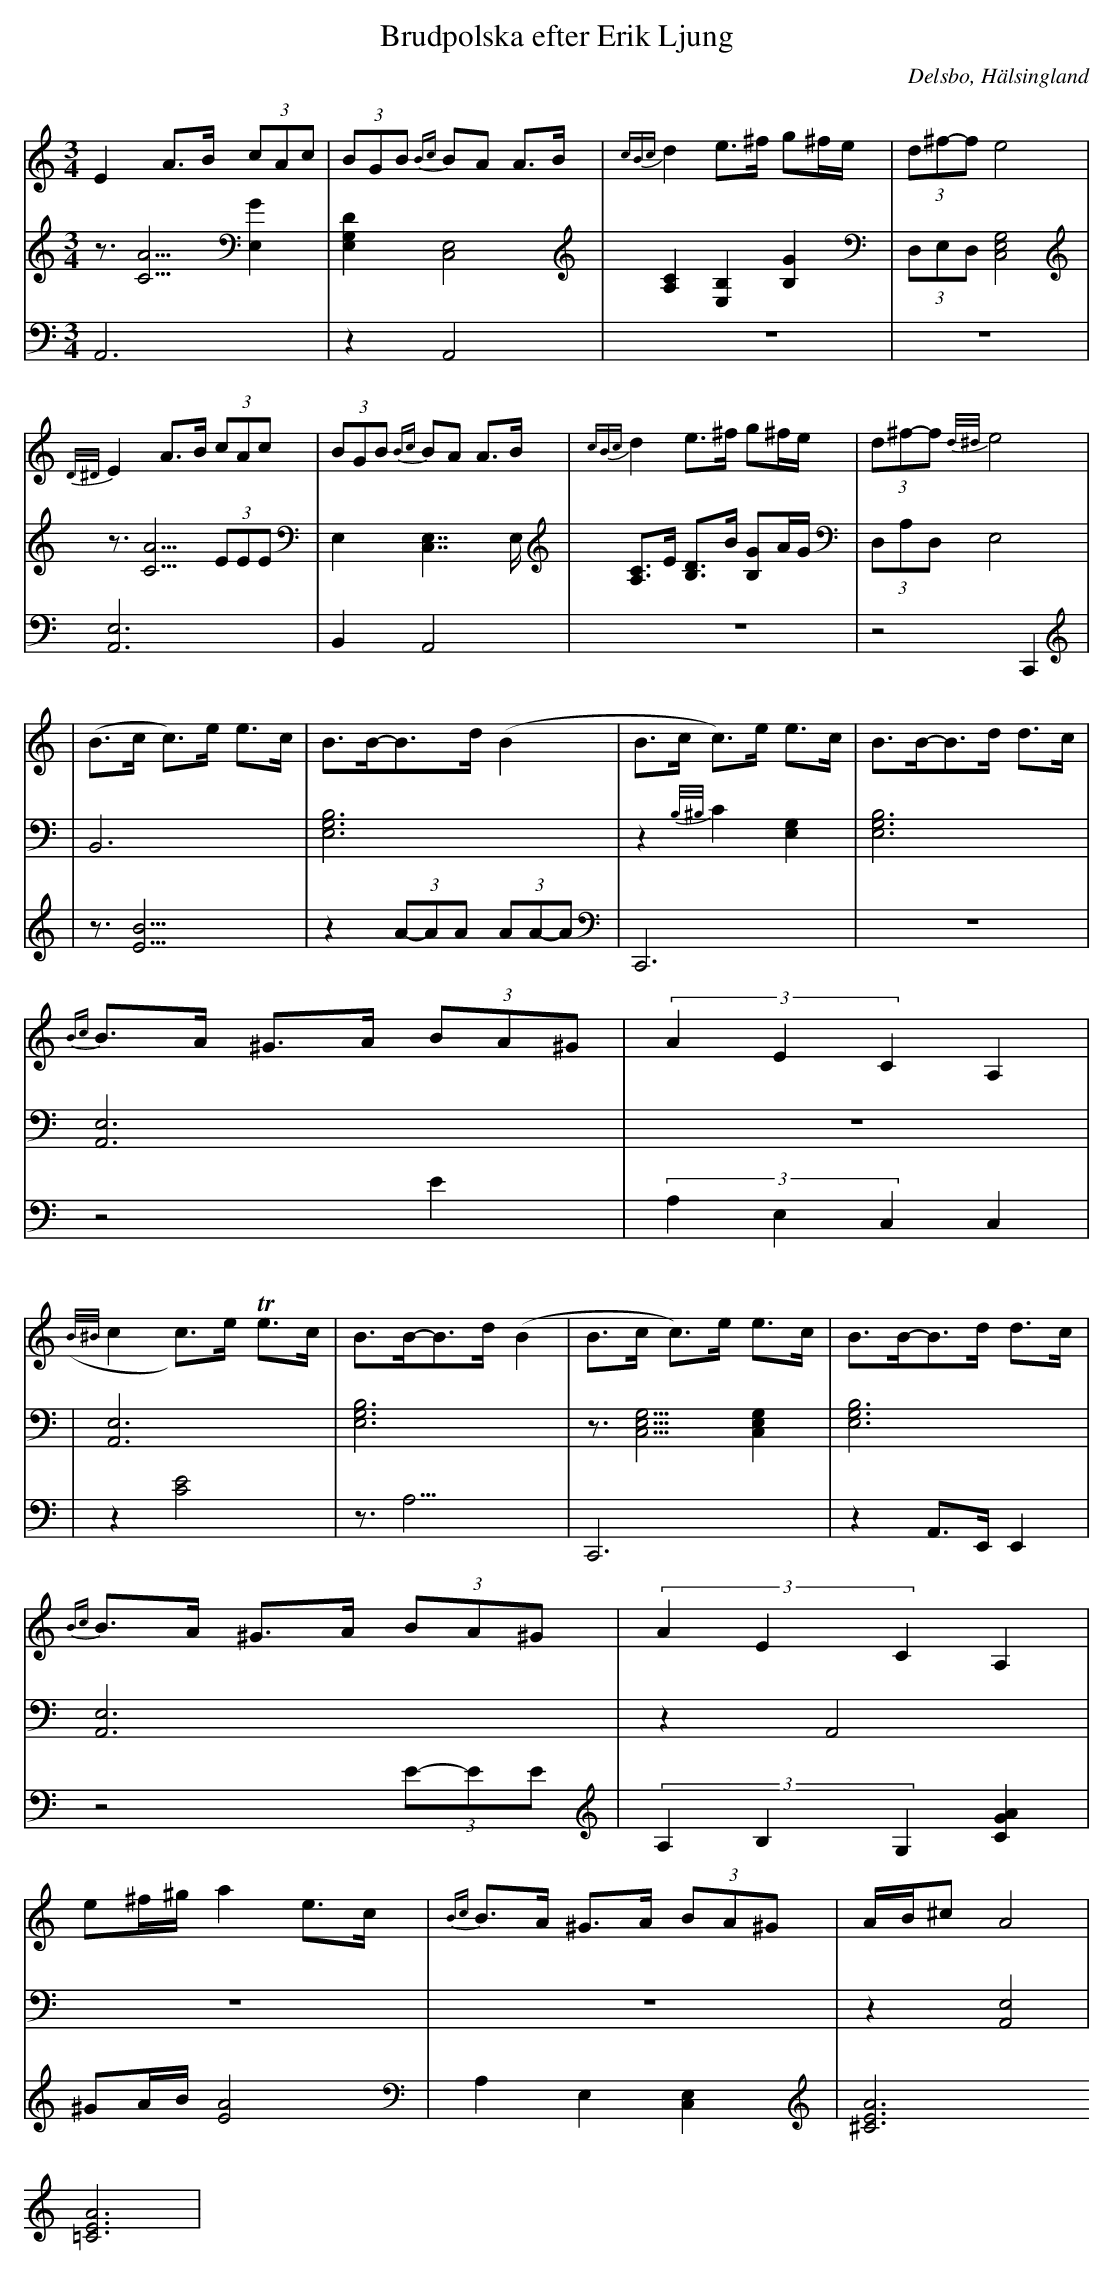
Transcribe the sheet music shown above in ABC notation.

X:1
T: Brudpolska efter Erik Ljung
Q: 105
O: Delsbo, Hälsingland
M: 3/4
L: 1/8
K: Am
V:1
V:2
V:3 =Merge
V:1
E2 A>B (3cAc| (3BGB {Bc}BA A>B|{cBc}d2 e>^f g^f/e/|(3d^f-f e4 |
{D/^D/}E2 A>B (3cAc| (3BGB {Bc}BA A>B|{cBc}d2 e>^f g^f/e/|(3d^f-f {d/^d/}e4 |
|(B>c c)>e e>c|B>B-B>d (B2|B>c c)>e e>c|B>B-B>d d>c|
{Bc}B>A ^G>A (3BA^G|(3A2E2C2 A,2|
({B/^B/}c2 c)>e Te>c|B>B-B>d (B2|B>c c)>e e>c|B>B-B>d d>c|
{Bc}B>A ^G>A (3BA^G|(3A2E2C2 A,2|
e^f/^g/ a2 e>c|{Bc}B>A ^G>A (3BA^G|A/B/^c A4|
V:2
z3/2[A5/2C5/2] [E,2G2]|[D2E,2G,2] [C,4E,4]|[A,2C2] [E,2B,2] [B,2G2]|(3D,E,D, [E,4G,4C,4]|
z3/2 [A5/2C5/2] (3EEE|E,2 [C,7/2E,7/2]E,/|[A,C]>E [B,D]>B [B,G]A/G/|(3D,A,D, [E,4]|
|[B,,6]|[E,6G,6B,6]|z2 {B,/^B,/}C2 [G,2E,2]|[E,6G,6B,6]|
[A,,6E,6]|z6|
|[A,,6E,6]|[E,6G,6B,6]|z3/2[E,5/2G,5/2C,5/2] [E,2G,2C,2]|[E,6G,6B,6]|
[A,,6E,6]|z2 A,,4|
z6|z6|z2 [A,,4E,4]|
V:3
A,,6|z2 A,,4|z6|z6|
[A,,6E,6]|B,,2 A,,4|z6|z4  C,,2|
|z3/2[B9/2E9/2]|z2 (3A-AA (3AA-A|C,,6|z6|
z4 E2|(3A,2E,2C,2 [C,2]|
|z2 [C4E4]|z3<A,3|C,,6|z2 A,,>E,, E,,2|
z4 (3E-EE|(3A,2B,2G,2 [G2A2C2]|
^GA/B/ [A4E4]|A,2 E,2 [C,2E,2]|[A6^C6E6] [A6=C6E6]|
